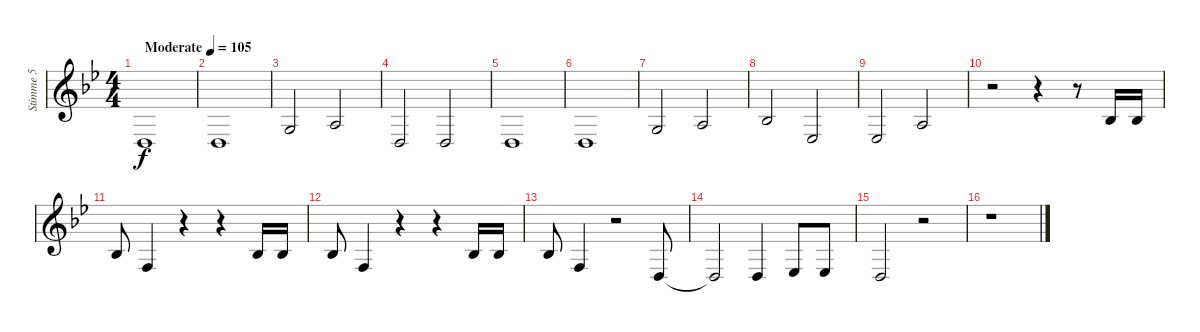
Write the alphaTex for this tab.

\track ("Stimme 5" "Stimme 5") {instrument acousticgrandpiano}
\staff {score}
\tuning (E4 B3 G3 D3 A2 E2) {hide}
\ts (4 4)
\tempo (105 "Moderate")
\clef g2
\ks bb
0.4.1{dy f instrument acousticgrandpiano} |
0.4.1 |
0.3.2 2.3.2 |
0.4.2 0.4.2 |
0.4.1 |
0.4.1 |
0.3.2 2.3.2 |
3.3.2 1.4.2 |
1.4.2 2.3.2 |
r.2 r.4 r.8 3.3.16 3.3.16 |
3.3.8 3.4.4 r.4 r.4 3.3.16 3.3.16 |
3.3.8 3.4.4 r.4 r.4 3.3.16 3.3.16 |
3.3.8 3.4.4 r.2 0.4.8 |
0.4{t}.2 0.4.4 1.4.8{beam merge} 1.4.8 |
0.4.2 r.2 |
r.1
